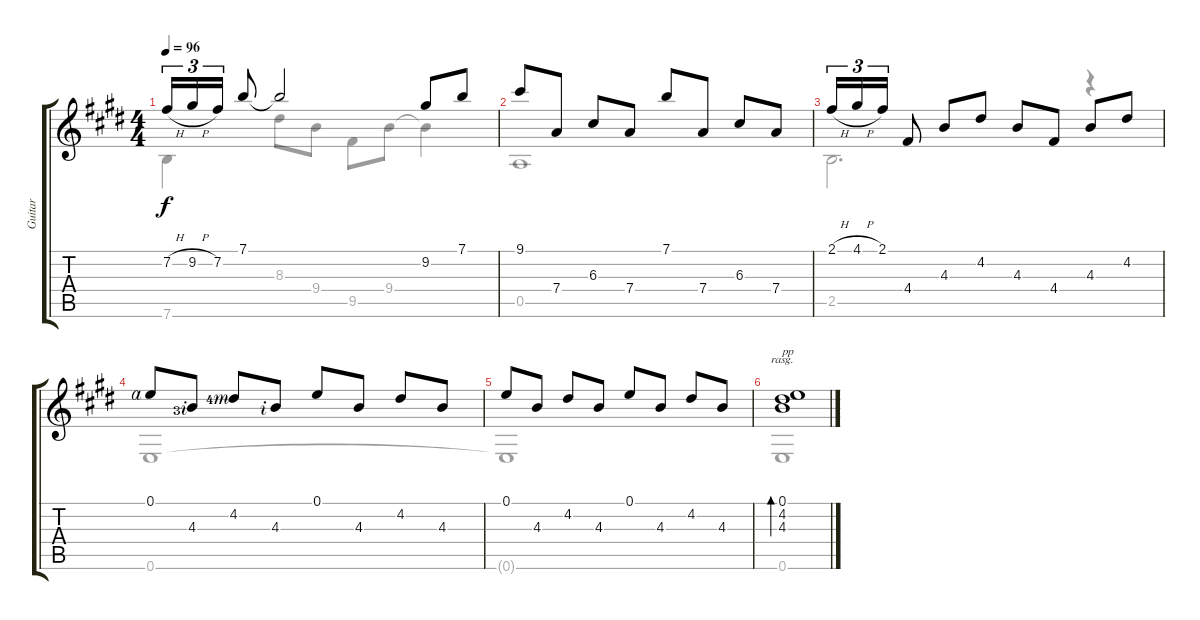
\track ("Guitar" "Guitar") {instrument acousticguitarnylon}
\staff {score tabs}
\tuning (E4 B3 G3 D3 A2 E2) {hide}
\voice
\ts (4 4)
\tempo 96
\clef g2
\ks e
7.2{h}.16{tu (3 2) dy f} 9.2{h}.16{tu (3 2)} 7.2.16{tu (3 2)} 7.1.8 7.1{t}.2 9.2.8 7.1.8 |
9.1.8 7.4.8 6.3.8 7.4.8 7.1.8 7.4.8 6.3.8 7.4.8 |
2.1{h}.16{tu (3 2)} 4.1{h}.16{tu (3 2)} 2.1.16{tu (3 2)} 4.4.8 4.3.8 4.2.8 4.3.8 4.4.8 4.3.8 4.2.8 |
0.1{rf 4}.8 4.3{lf 4 rf 2}.8 4.2{lf 5 rf 3}.8 4.3{rf 2}.8 0.1.8 4.3.8 4.2.8 4.3.8 |
0.1.8 4.3.8 4.2.8{volume 1} 4.3.8 0.1.8 4.3.8 4.2.8 4.3.8 |
(0.1 4.2 4.3).1{bd 240 rasg ii txt "pp"}
\voice
\clef g2
\ottava regular
\simile none
\ks e
7.6.4{dy f} 8.3.8 9.4.8 9.5.8 9.4.8 9.4{t}.4 |
0.5.1 |
2.5.2{d} r.4 |
0.6.1 |
0.6{t}.1 |
0.6.1
